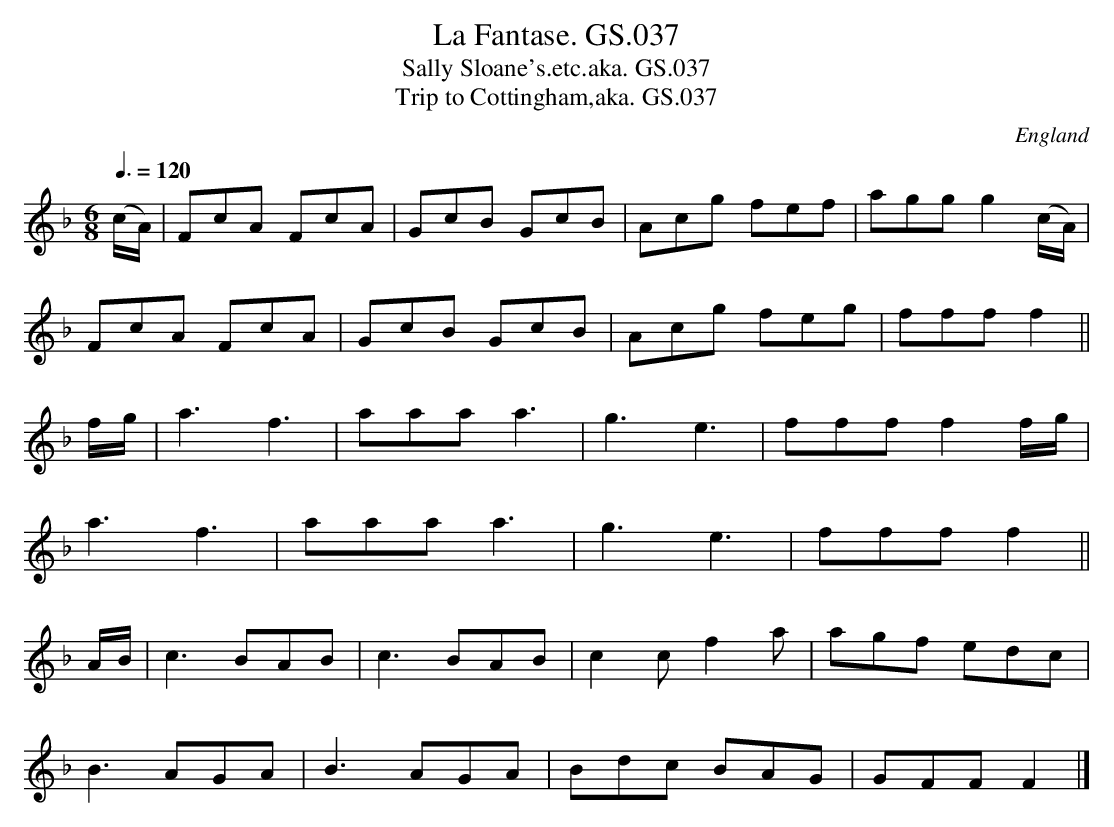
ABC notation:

X:1
T:La Fantase. GS.037
T:Sally Sloane's.etc.aka. GS.037
T:Trip to Cottingham,aka. GS.037
L:1/8
M:6/8
O:England
Q:3/8=120
K:F major
(c/2A/2) | FcA FcA | GcB GcB | Acg fef | agg g2 (c/2A/2) |!
FcA FcA | GcB GcB | Acg feg | fff f2 ||!
f/2g/2 | a3 f3 | aaa a3 | g3 e3 | fff f2 f/2g/2 |!
a3f3 | aaa a3 | g3 e3 | fff f2||!
A/2B/2 | c3 BAB | c3 BAB | c2cf2a | agf edc |!
B3 AGA | B3 AGA | Bdc BAG | GFF F2 |]
